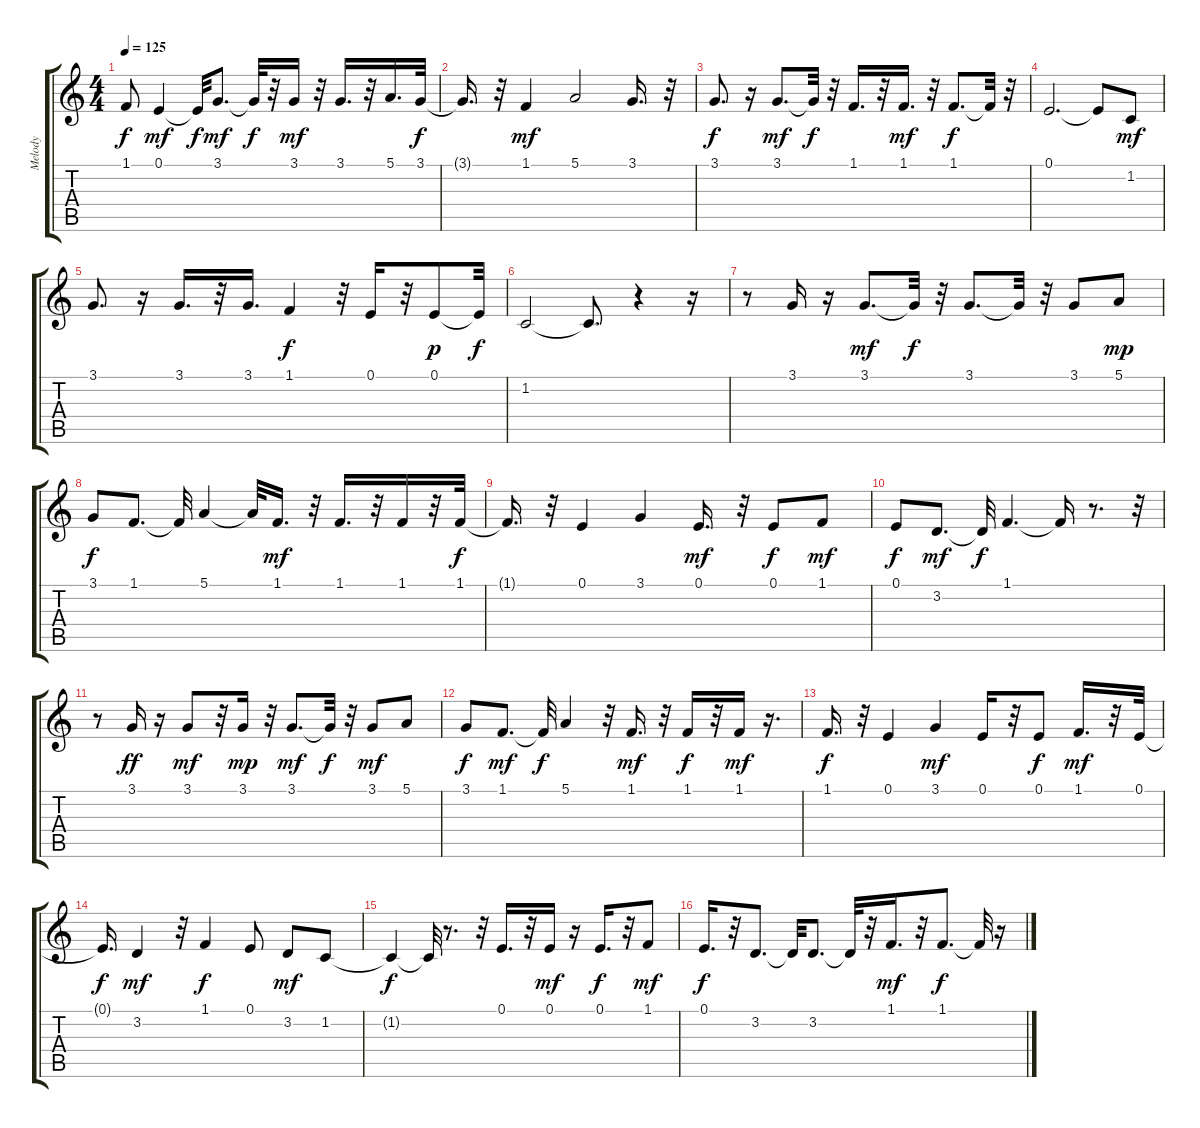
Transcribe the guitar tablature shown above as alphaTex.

\track ("Melody" "Melody") {solo instrument vibraphone}
\staff {score tabs}
\tuning (E4 B3 G3 D3 A2 E2) {hide}
\ts (4 4)
\tempo 125
\clef g2
\ks c
1.1.8{dy f} 0.1.4{dy mf} 0.1{t}.32{dy f} 3.1.8{d dy mf} 3.1{t}.32{dy f} r.32 3.1.16{dy mf} r.32 3.1.16{d} r.32 5.1.16{d} 3.1.32{dy f} |
3.1{t}.16{d} r.32 1.1.4{dy mf} 5.1.2 3.1.16{d} r.32 |
3.1.8{d dy f} r.16 3.1.8{d dy mf} 3.1{t}.32{dy f} r.32 1.1.16{d} r.32 1.1.16{d dy mf} r.32 1.1.8{d dy f} 1.1{t}.32 r.32 |
0.1.2{d} 0.1{t}.8 1.2.8{dy mf} |
3.1.8{d} r.16 3.1.16{d} r.32 3.1.16{d} 1.1.4{dy f} r.32 0.1.16 r.32 0.1.8{dy p} 0.1{t}.32{dy f} |
1.2.2 1.2{t}.8{d} r.4 r.16 |
r.8 3.1.16 r.16 3.1.8{d dy mf} 3.1{t}.32{dy f} r.32 3.1.8{d} 3.1{t}.32 r.32 3.1.8 5.1.8{dy mp} |
3.1.8{dy f} 1.1.8{d} 1.1{t}.32 5.1.4 5.1{t}.32 1.1.16{d dy mf} r.32 1.1.16{d} r.32 1.1.16 r.32 1.1.32{dy f} |
1.1{t}.16{d} r.32 0.1.4 3.1.4 0.1.16{d dy mf} r.32 0.1.8{dy f} 1.1.8{dy mf} |
0.1.8{dy f} 3.2.8{d dy mf} 3.2{t}.32{dy f} 1.1.4{d} 1.1{t}.16 r.8{d} r.32 |
r.8 3.1.16{dy ff} r.16 3.1.8{dy mf} r.32 3.1.16{dy mp} r.32 3.1.8{d dy mf} 3.1{t}.32{dy f} r.32 3.1.8{dy mf} 5.1.8 |
3.1.8{dy f} 1.1.8{d dy mf} 1.1{t}.32{dy f} 5.1.4 r.32 1.1.16{d dy mf} r.32 1.1.16{dy f} r.32 1.1.16{dy mf} r.16{d} |
1.1.16{d dy f} r.32 0.1.4 3.1.4{dy mf} 0.1.16 r.32 0.1.8{dy f} 1.1.16{d dy mf} r.32 0.1.32 |
0.1{t}.16{d dy f} 3.2.4{dy mf} r.32 1.1.4{dy f} 0.1.8 3.2.8{dy mf} 1.2.8 |
1.2{t}.4{dy f} 1.2{t}.32 r.8{d} r.32 0.1.16{d} r.32 0.1.16{dy mf} r.16 0.1.16{d dy f} r.32 1.1.8{dy mf} |
0.1.16{d dy f} r.32 3.2.8{d} 3.2{t}.32 3.2.8{d} 3.2{t}.32 r.32 1.1.16{d dy mf} r.32 1.1.8{d dy f} 1.1{t}.32 r.16
